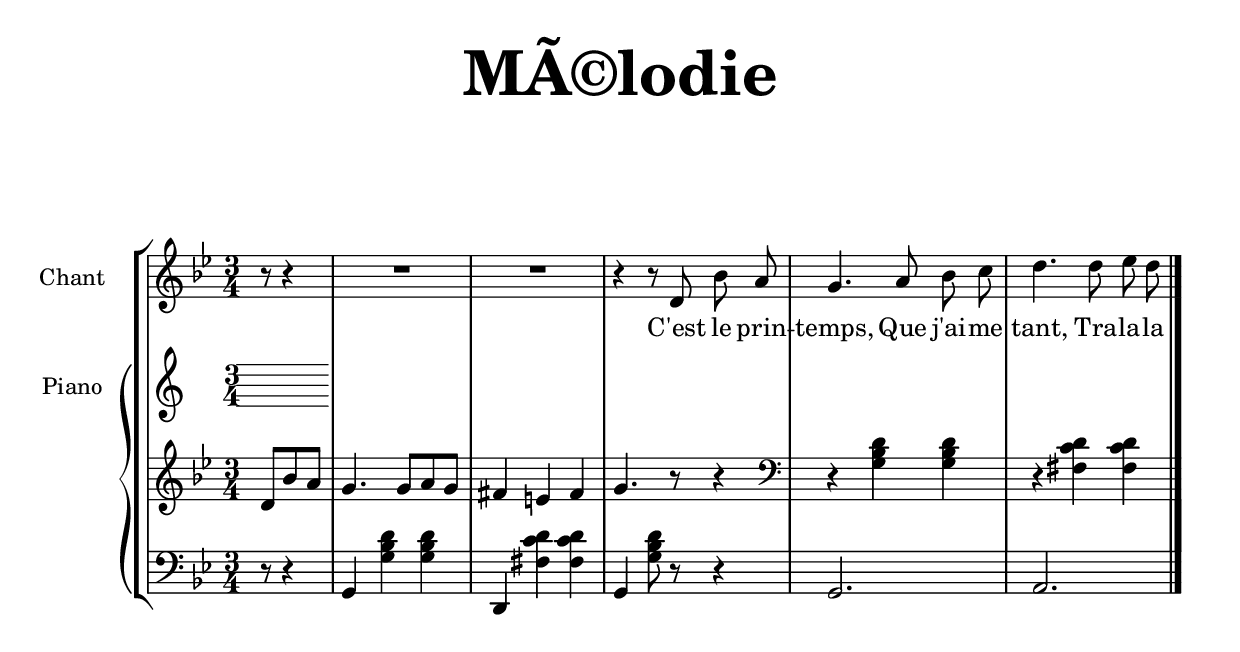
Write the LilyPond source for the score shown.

\header{ title = \markup{\center-column{ \hspace #.1 \hspace #.1
\hspace #.1 \abs-fontsize #30 "MÃ©lodie"  \hspace #.1
\hspace #.1 \hspace #.1 } } }
\new StaffGroup <<
 \new Staff = "voix" <<
  \set Staff.instrumentName = "Chant"
  \new Voice = "voix" \relative c'{
\key g \minor \time 3/4 \autoBeamOff \partial 8*3
r8 r4 R2. R r4 r8 d bes' a g4. a8 bes c d4. d8 ees d  \bar "|." } >>
\new Lyrics \lyricsto "voix" {
C'est le prin -- temps, Que j'ai -- me tant, Tra -- la -- la }
 \new PianoStaff <<
  \set Staff.instrumentName = "Piano"
  \new Staff = "up" \relative c'{
\key g \minor \time 3/4 \partial 8*3
d8 bes' a g4. g8 a g fis4 e fis g4. r8 r4 \clef bass
r4 < g, bes d > < g bes d > r < fis c' d > < fis c' d > }
  \new Staff = "down" \relative c{
\clef bass \key g \minor \time 3/4 \partial 8*3
r8 r4 g4 < g' bes d > < g bes d >
d,4 < fis' c' d > < fis c' d >
g,4 < g' bes d >8 r r4 g,2. a } >>
>>
   
